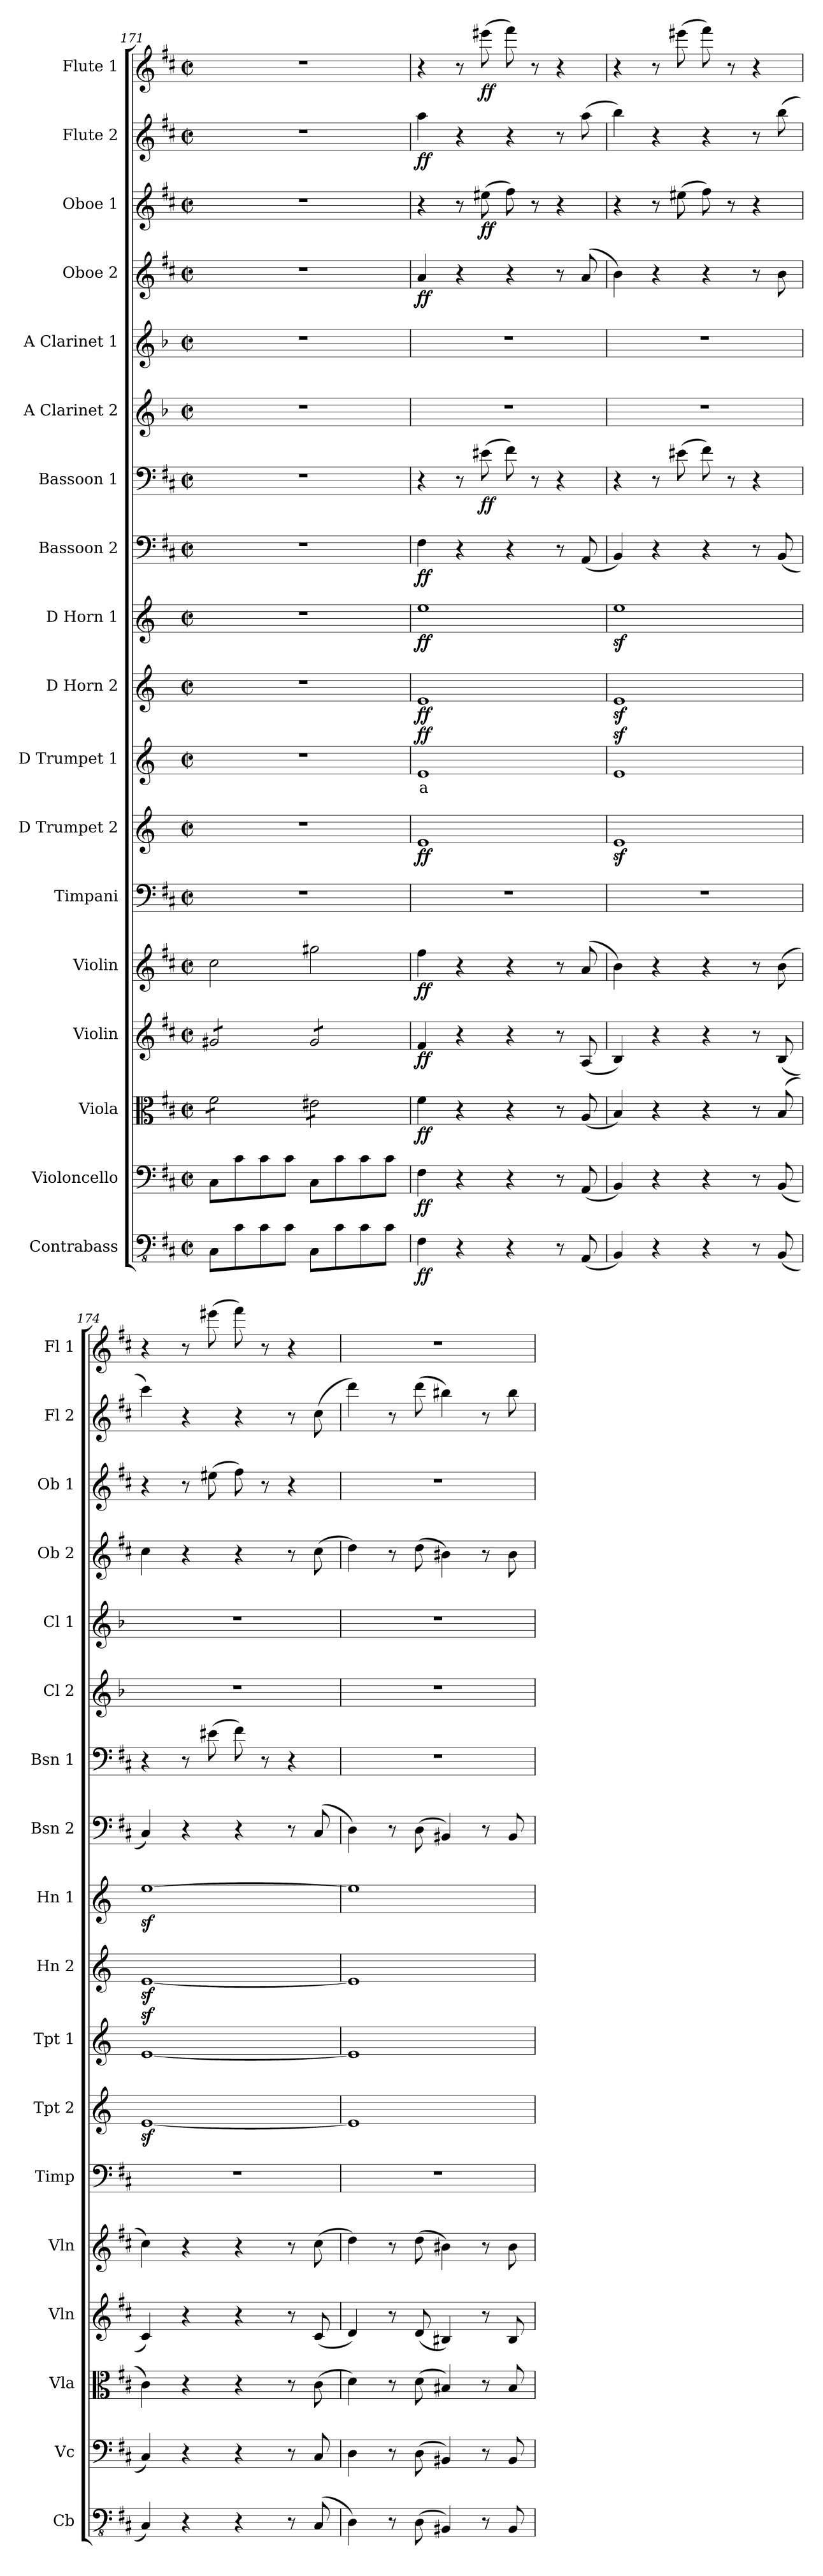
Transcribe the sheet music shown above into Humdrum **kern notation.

**kern	**dynam	**kern	**dynam	**kern	**dynam	**kern	**dynam	**kern	**dynam	**kern	**kern	**dynam	**kern	**text	**dynam	**kern	**dynam	**kern	**dynam	**kern	**dynam	**kern	**dynam	**kern	**kern	**kern	**dynam	**kern	**dynam	**kern	**dynam	**kern	**dynam
*part18	*part18	*part17	*part17	*part16	*part16	*part15	*part15	*part14	*part14	*part13	*part12	*part12	*part11	*part11	*part11	*part10	*part10	*part9	*part9	*part8	*part8	*part7	*part7	*part6	*part5	*part4	*part4	*part3	*part3	*part2	*part2	*part1	*part1
*staff18	*staff18	*staff17	*staff17	*staff16	*staff16	*staff15	*staff15	*staff14	*staff14	*staff13	*staff12	*staff12	*staff11	*staff11	*staff11	*staff10	*staff10	*staff9	*staff9	*staff8	*staff8	*staff7	*staff7	*staff6	*staff5	*staff4	*staff4	*staff3	*staff3	*staff2	*staff2	*staff1	*staff1
*I"Contrabass	*	*I"Violoncello	*	*I"Viola	*	*I"Violin	*	*I"Violin	*	*I"Timpani	*I"D Trumpet 2	*	*I"D Trumpet 1	*	*	*I"D Horn 2	*	*I"D Horn 1	*	*I"Bassoon 2	*	*I"Bassoon 1	*	*I"A Clarinet 2	*I"A Clarinet 1	*I"Oboe 2	*	*I"Oboe 1	*	*I"Flute 2	*	*I"Flute 1	*
*I'Cb	*	*I'Vc	*	*I'Vla	*	*I'Vln	*	*I'Vln	*	*I'Timp	*I'Tpt 2	*	*I'Tpt 1	*	*	*I'Hn 2	*	*I'Hn 1	*	*I'Bsn 2	*	*I'Bsn 1	*	*I'Cl 2	*I'Cl 1	*I'Ob 2	*	*I'Ob 1	*	*I'Fl 2	*	*I'Fl 1	*
*clefFv4	*	*clefF4	*	*clefC3	*	*clefG2	*	*clefG2	*	*clefF4	*clefG2	*	*clefG2	*	*	*clefG2	*	*clefG2	*	*clefF4	*	*clefF4	*	*clefG2	*clefG2	*clefG2	*	*clefG2	*	*clefG2	*	*clefG2	*
*	*	*	*	*	*	*	*	*	*	*	*ITrd-1c-2	*	*ITrd-1c-2	*	*	*ITrd6c10	*	*ITrd6c10	*	*	*	*	*	*ITrd2c3	*ITrd2c3	*	*	*	*	*	*	*	*
*k[f#c#]	*	*k[f#c#]	*	*k[f#c#]	*	*k[f#c#]	*	*k[f#c#]	*	*k[f#c#]	*k[f#c#]	*	*k[f#c#]	*	*	*k[f#c#]	*	*k[f#c#]	*	*k[f#c#]	*	*k[f#c#]	*	*k[f#c#]	*k[f#c#]	*k[f#c#]	*	*k[f#c#]	*	*k[f#c#]	*	*k[f#c#]	*
*M2/2	*	*M2/2	*	*M2/2	*	*M2/2	*	*M2/2	*	*M2/2	*M2/2	*	*M2/2	*	*	*M2/2	*	*M2/2	*	*M2/2	*	*M2/2	*	*M2/2	*M2/2	*M2/2	*	*M2/2	*	*M2/2	*	*M2/2	*
*met(c|)	*	*met(c|)	*	*met(c|)	*	*met(c|)	*	*met(c|)	*	*met(c|)	*met(c|)	*	*met(c|)	*	*	*met(c|)	*	*met(c|)	*	*met(c|)	*	*met(c|)	*	*met(c|)	*met(c|)	*met(c|)	*	*met(c|)	*	*met(c|)	*	*met(c|)	*
=171	=171	=171	=171	=171	=171	=171	=171	=171	=171	=171	=171	=171	=171	=171	=171	=171	=171	=171	=171	=171	=171	=171	=171	=171	=171	=171	=171	=171	=171	=171	=171	=171	=171
*	*	*	*	*tremolo	*	*	*	*	*	*	*	*	*	*	*	*	*	*	*	*	*	*	*	*	*	*	*	*	*	*	*	*	*
*	*	*	*	*	*	*tremolo	*	*	*	*	*	*	*	*	*	*	*	*	*	*	*	*	*	*	*	*	*	*	*	*	*	*	*
8CC#\L	.	8C#\L	.	8f#\L	.	8g#X/L	.	2cc#\	.	1r	1r	.	1r	.	.	1r	.	1r	.	1r	.	1r	.	1r	1r	1r	.	1r	.	1r	.	1r	.
8C#\	.	8c#\	.	8f#\	.	8g#X/	.	.	.	.	.	.	.	.	.	.	.	.	.	.	.	.	.	.	.	.	.	.	.	.	.	.	.
8C#\	.	8c#\	.	8f#\	.	8g#X/	.	.	.	.	.	.	.	.	.	.	.	.	.	.	.	.	.	.	.	.	.	.	.	.	.	.	.
8C#\J	.	8c#\J	.	8f#\J	.	8g#X/J	.	.	.	.	.	.	.	.	.	.	.	.	.	.	.	.	.	.	.	.	.	.	.	.	.	.	.
8CC#\L	.	8C#\L	.	8e#X\L	.	8g#/L	.	2gg#X\	.	.	.	.	.	.	.	.	.	.	.	.	.	.	.	.	.	.	.	.	.	.	.	.	.
8C#\	.	8c#\	.	8e#X\	.	8g#/	.	.	.	.	.	.	.	.	.	.	.	.	.	.	.	.	.	.	.	.	.	.	.	.	.	.	.
8C#\	.	8c#\	.	8e#X\	.	8g#/	.	.	.	.	.	.	.	.	.	.	.	.	.	.	.	.	.	.	.	.	.	.	.	.	.	.	.
8C#\J	.	8c#\J	.	8e#X\J	.	8g#/J	.	.	.	.	.	.	.	.	.	.	.	.	.	.	.	.	.	.	.	.	.	.	.	.	.	.	.
*	*	*	*	*	*	*Xtremolo	*	*	*	*	*	*	*	*	*	*	*	*	*	*	*	*	*	*	*	*	*	*	*	*	*	*	*
*	*	*	*	*Xtremolo	*	*	*	*	*	*	*	*	*	*	*	*	*	*	*	*	*	*	*	*	*	*	*	*	*	*	*	*	*
=172	=172	=172	=172	=172	=172	=172	=172	=172	=172	=172	=172	=172	=172	=172	=172	=172	=172	=172	=172	=172	=172	=172	=172	=172	=172	=172	=172	=172	=172	=172	=172	=172	=172
!	!LO:DY:b	!	!LO:DY:b	!	!LO:DY:b	!	!LO:DY:b	!	!LO:DY:b	!	!	!LO:DY:b	!	!LO:LY:b:color=#FF0000	!LO:DY:b	!	!LO:DY:b	!	!LO:DY:b	!	!LO:DY:b	!	!	!	!	!	!LO:DY:b	!	!	!	!LO:DY:b	!	!
4FF#\	ff	4F#\	ff	4f#\	ff	4f#/	ff	4ff#\	ff	1r	1f#	ff	1f#	a	ff	1F#	ff	1f#	ff	4F#\	ff	4r	.	1r	1r	4a/	ff	4r	.	4aa\	ff	4r	.
4r	.	4r	.	4r	.	4r	.	4r	.	.	.	.	.	.	.	.	.	.	.	4r	.	8r	.	.	.	4r	.	8r	.	4r	.	8r	.
!	!	!	!	!	!	!	!	!	!	!	!	!	!	!	!	!	!	!	!	!	!	!	!LO:DY:b	!	!	!	!	!	!LO:DY:b	!	!	!	!LO:DY:b
.	.	.	.	.	.	.	.	.	.	.	.	.	.	.	.	.	.	.	.	.	.	(>8e#X\	ff	.	.	.	.	(>8ee#X\	ff	.	.	(>8eee#X\	ff
4r	.	4r	.	4r	.	4r	.	4r	.	.	.	.	.	.	.	.	.	.	.	4r	.	8f#\)	.	.	.	4r	.	8ff#\)	.	4r	.	8fff#\)	.
.	.	.	.	.	.	.	.	.	.	.	.	.	.	.	.	.	.	.	.	.	.	8r	.	.	.	.	.	8r	.	.	.	8r	.
8r	.	8r	.	8r	.	8r	.	8r	.	.	.	.	.	.	.	.	.	.	.	8r	.	4r	.	.	.	8r	.	4r	.	8r	.	4r	.
(<8AAA/	.	(<8AA/	.	(<8A/	.	(<8A/	.	(<8a/	.	.	.	.	.	.	.	.	.	.	.	(<8AA/	.	.	.	.	.	(<8a/	.	.	.	(>8aa\	.	.	.
=173	=173	=173	=173	=173	=173	=173	=173	=173	=173	=173	=173	=173	=173	=173	=173	=173	=173	=173	=173	=173	=173	=173	=173	=173	=173	=173	=173	=173	=173	=173	=173	=173	=173
4BBB/)	.	4BB/)	.	4B/)	.	4B/)	.	4b\)	.	1r	1f#z<	.	1f#z<	.	.	1F#z<	.	1f#z<	.	4BB/)	.	4r	.	1r	1r	4b\)	.	4r	.	4bb\)	.	4r	.
4r	.	4r	.	4r	.	4r	.	4r	.	.	.	.	.	.	.	.	.	.	.	4r	.	8r	.	.	.	4r	.	8r	.	4r	.	8r	.
.	.	.	.	.	.	.	.	.	.	.	.	.	.	.	.	.	.	.	.	.	.	(>8e#X\	.	.	.	.	.	(>8ee#X\	.	.	.	(>8eee#X\	.
4r	.	4r	.	4r	.	4r	.	4r	.	.	.	.	.	.	.	.	.	.	.	4r	.	8f#\)	.	.	.	4r	.	8ff#\)	.	4r	.	8fff#\)	.
.	.	.	.	.	.	.	.	.	.	.	.	.	.	.	.	.	.	.	.	.	.	8r	.	.	.	.	.	8r	.	.	.	8r	.
8r	.	8r	.	8r	.	8r	.	8r	.	.	.	.	.	.	.	.	.	.	.	8r	.	4r	.	.	.	8r	.	4r	.	8r	.	4r	.
(<8BBB/	.	(<8BB/	.	(<8B/	.	(<8B/	.	(>8b\	.	.	.	.	.	.	.	.	.	.	.	(<8BB/	.	.	.	.	.	8b\	.	.	.	(>8bb\	.	.	.
=174	=174	=174	=174	=174	=174	=174	=174	=174	=174	=174	=174	=174	=174	=174	=174	=174	=174	=174	=174	=174	=174	=174	=174	=174	=174	=174	=174	=174	=174	=174	=174	=174	=174
4CC#/)	.	4C#/)	.	4c#\)	.	4c#/)	.	4cc#\)	.	1r	[1f#z<	.	[1f#z<	.	.	[1F#z<	.	[1f#z<	.	4C#/)	.	4r	.	1r	1r	4cc#\	.	4r	.	4ccc#\)	.	4r	.
4r	.	4r	.	4r	.	4r	.	4r	.	.	.	.	.	.	.	.	.	.	.	4r	.	8r	.	.	.	4r	.	8r	.	4r	.	8r	.
.	.	.	.	.	.	.	.	.	.	.	.	.	.	.	.	.	.	.	.	.	.	(>8e#X\	.	.	.	.	.	(>8ee#X\	.	.	.	(>8eee#X\	.
4r	.	4r	.	4r	.	4r	.	4r	.	.	.	.	.	.	.	.	.	.	.	4r	.	8f#\)	.	.	.	4r	.	8ff#\)	.	4r	.	8fff#\)	.
.	.	.	.	.	.	.	.	.	.	.	.	.	.	.	.	.	.	.	.	.	.	8r	.	.	.	.	.	8r	.	.	.	8r	.
8r	.	8r	.	8r	.	8r	.	8r	.	.	.	.	.	.	.	.	.	.	.	8r	.	4r	.	.	.	8r	.	4r	.	8r	.	4r	.
(<8CC#/	.	8C#/	.	(>8c#\	.	(<8c#/	.	(>8cc#\	.	.	.	.	.	.	.	.	.	.	.	(<8C#/	.	.	.	.	.	(>8cc#\	.	.	.	(>8cc#\	.	.	.
=175	=175	=175	=175	=175	=175	=175	=175	=175	=175	=175	=175	=175	=175	=175	=175	=175	=175	=175	=175	=175	=175	=175	=175	=175	=175	=175	=175	=175	=175	=175	=175	=175	=175
4DD\)	.	4D\	.	4d\)	.	4d/)	.	4dd\)	.	1r	1f#]	.	1f#]	.	.	1F#]	.	1f#]	.	4D\)	.	1r	.	1r	1r	4dd\)	.	1r	.	4ddd\)	.	1r	.
8r	.	8r	.	8r	.	8r	.	8r	.	.	.	.	.	.	.	.	.	.	.	8r	.	.	.	.	.	8r	.	.	.	8r	.	.	.
(>8DD\	.	(>8D\	.	(>8d\	.	(<8d/	.	(>8dd\	.	.	.	.	.	.	.	.	.	.	.	(>8D\	.	.	.	.	.	(>8dd\	.	.	.	(>8ddd\	.	.	.
4BBB#X/)	.	4BB#X/)	.	4B#X/)	.	4B#X/)	.	4b#X\)	.	.	.	.	.	.	.	.	.	.	.	4BB#X/)	.	.	.	.	.	4b#X\)	.	.	.	4bb#X\)	.	.	.
8r	.	8r	.	8r	.	8r	.	8r	.	.	.	.	.	.	.	.	.	.	.	8r	.	.	.	.	.	8r	.	.	.	8r	.	.	.
8BBB#/	.	8BB#/	.	8B#/	.	8B#/	.	8b#\	.	.	.	.	.	.	.	.	.	.	.	8BB#/	.	.	.	.	.	8b#\	.	.	.	8bb#\	.	.	.
=	=	=	=	=	=	=	=	=	=	=	=	=	=	=	=	=	=	=	=	=	=	=	=	=	=	=	=	=	=	=	=	=	=
*-	*-	*-	*-	*-	*-	*-	*-	*-	*-	*-	*-	*-	*-	*-	*-	*-	*-	*-	*-	*-	*-	*-	*-	*-	*-	*-	*-	*-	*-	*-	*-	*-	*-
